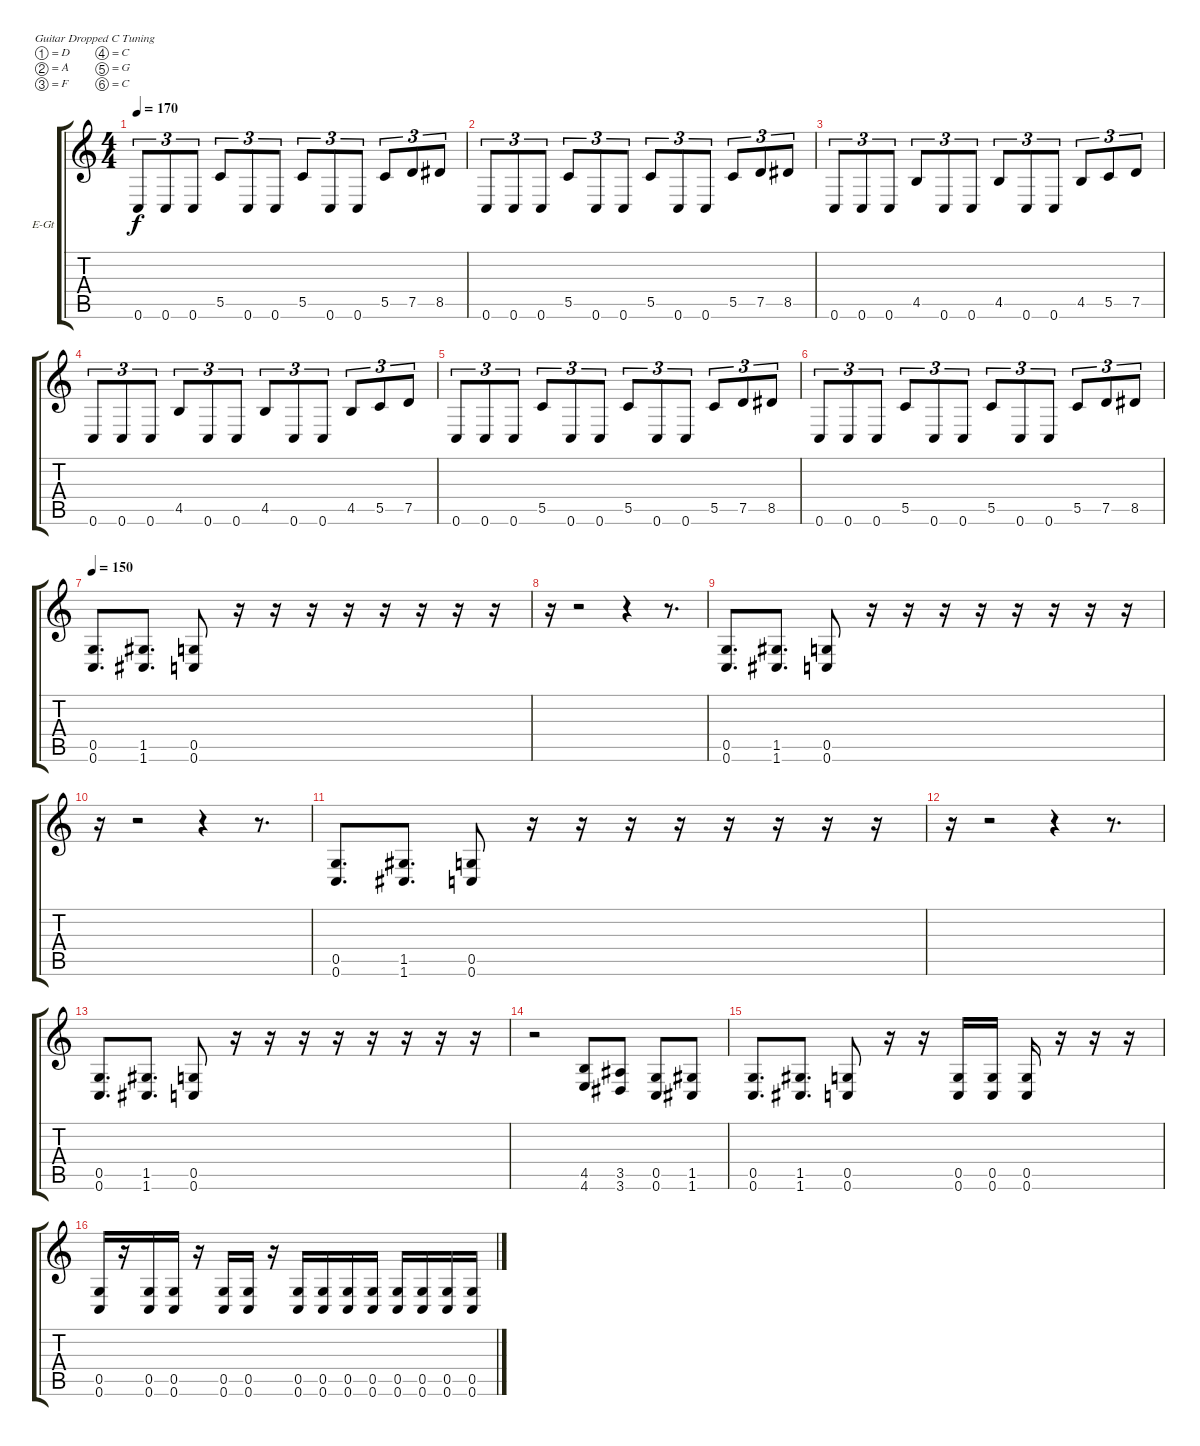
\bracketExtendMode groupsimilarinstruments
\firstSystemTrackNameOrientation horizontal
\otherSystemsTrackNameOrientation horizontal
\track ("Track 2" "E-Gt") {instrument distortionguitar}
\staff {score tabs}
\tuning (D4 A3 F3 C3 G2 C2)
\ts (4 4)
\tempo 170
\clef g2
\ks c
0.6.8{tu (3 2) dy f} 0.6.8{tu (3 2)} 0.6.8{tu (3 2)} 5.5.8{tu (3 2)} 0.6.8{tu (3 2)} 0.6.8{tu (3 2)} 5.5.8{tu (3 2)} 0.6.8{tu (3 2)} 0.6.8{tu (3 2)} 5.5.8{tu (3 2)} 7.5.8{tu (3 2)} 8.5.8{tu (3 2)} |
0.6.8{tu (3 2)} 0.6.8{tu (3 2)} 0.6.8{tu (3 2)} 5.5.8{tu (3 2)} 0.6.8{tu (3 2)} 0.6.8{tu (3 2)} 5.5.8{tu (3 2)} 0.6.8{tu (3 2)} 0.6.8{tu (3 2)} 5.5.8{tu (3 2)} 7.5.8{tu (3 2)} 8.5.8{tu (3 2)} |
0.6.8{tu (3 2)} 0.6.8{tu (3 2)} 0.6.8{tu (3 2)} 4.5.8{tu (3 2)} 0.6.8{tu (3 2)} 0.6.8{tu (3 2)} 4.5.8{tu (3 2)} 0.6.8{tu (3 2)} 0.6.8{tu (3 2)} 4.5.8{tu (3 2)} 5.5.8{tu (3 2)} 7.5.8{tu (3 2)} |
0.6.8{tu (3 2)} 0.6.8{tu (3 2)} 0.6.8{tu (3 2)} 4.5.8{tu (3 2)} 0.6.8{tu (3 2)} 0.6.8{tu (3 2)} 4.5.8{tu (3 2)} 0.6.8{tu (3 2)} 0.6.8{tu (3 2)} 4.5.8{tu (3 2)} 5.5.8{tu (3 2)} 7.5.8{tu (3 2)} |
0.6.8{tu (3 2)} 0.6.8{tu (3 2)} 0.6.8{tu (3 2)} 5.5.8{tu (3 2)} 0.6.8{tu (3 2)} 0.6.8{tu (3 2)} 5.5.8{tu (3 2)} 0.6.8{tu (3 2)} 0.6.8{tu (3 2)} 5.5.8{tu (3 2)} 7.5.8{tu (3 2)} 8.5.8{tu (3 2)} |
0.6.8{tu (3 2)} 0.6.8{tu (3 2)} 0.6.8{tu (3 2)} 5.5.8{tu (3 2)} 0.6.8{tu (3 2)} 0.6.8{tu (3 2)} 5.5.8{tu (3 2)} 0.6.8{tu (3 2)} 0.6.8{tu (3 2)} 5.5.8{tu (3 2)} 7.5.8{tu (3 2)} 8.5.8{tu (3 2)} |
\tempo 150
(0.5 0.6).8{d} (1.5 1.6).8{d} (0.5 0.6).8 r.16 r.16 r.16 r.16 r.16 r.16 r.16 r.16 |
r.16 r.2 r.4 r.8{d} |
(0.5 0.6).8{d} (1.5 1.6).8{d} (0.5 0.6).8 r.16 r.16 r.16 r.16 r.16 r.16 r.16 r.16 |
r.16 r.2 r.4 r.8{d} |
(0.5 0.6).8{d} (1.5 1.6).8{d} (0.5 0.6).8 r.16 r.16 r.16 r.16 r.16 r.16 r.16 r.16 |
r.16 r.2 r.4 r.8{d} |
(0.5 0.6).8{d} (1.5 1.6).8{d} (0.5 0.6).8 r.16 r.16 r.16 r.16 r.16 r.16 r.16 r.16 |
r.2 (4.5 4.6).8 (3.5 3.6).8 (0.5 0.6).8 (1.5 1.6).8 |
(0.5 0.6).8{d} (1.5 1.6).8{d} (0.5 0.6).8 r.16 r.16 (0.5 0.6).16 (0.5 0.6).16 (0.5 0.6).16 r.16 r.16 r.16 |
(0.5 0.6).16 r.16 (0.5 0.6).16 (0.5 0.6).16 r.16 (0.5 0.6).16 (0.5 0.6).16 r.16 (0.5 0.6).16 (0.5 0.6).16 (0.5 0.6).16 (0.5 0.6).16 (0.5 0.6).16 (0.5 0.6).16 (0.5 0.6).16 (0.5 0.6).16
